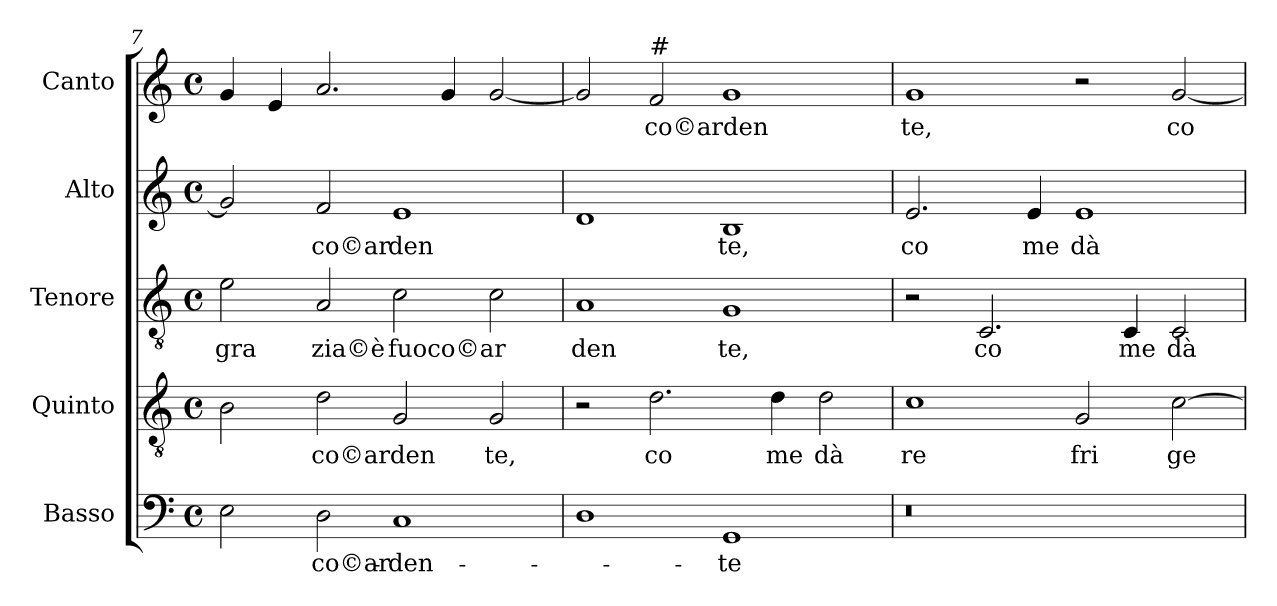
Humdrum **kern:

**kern	**text	**kern	**text	**kern	**text	**kern	**text	**kern	**text
*part5	*part5	*part4	*part4	*part3	*part3	*part2	*part2	*part1	*part1
*staff5	*staff5	*staff4	*staff4	*staff3	*staff3	*staff2	*staff2	*staff1	*staff1
*I"Basso	*	*I"Quinto	*	*I"Tenore	*	*I"Alto	*	*I"Canto	*
*clefF4	*	*clefGv2	*	*clefGv2	*	*clefG2	*	*clefG2	*
*M4/4	*	*M4/4	*	*M4/4	*	*M4/4	*	*M4/4	*
*met(c)	*	*met(c)	*	*met(c)	*	*met(c)	*	*met(c)	*
=7	=7	=7	=7	=7	=7	=7	=7	=7	=7
!	!	!	!	!	!LO:LY:b:cj	!	!	!	!
2E\	.	2B\	.	2e\	gra	2g/]	.	4g/	.
.	.	.	.	.	.	.	.	4e/	.
!	!LO:LY:b:cj	!	!LO:LY:b:cj	!	!LO:LY:b:cj	!	!LO:LY:b:cj	!	!
2D\	-co©ar-	2d\	co©arden	2A/	zia©è	2f/	co©ar	2.a/	.
!	!LO:LY:b	!	!	!	!LO:LY:b	!	!LO:LY:b	!	!
1C	-den-	2G/	.	2c\	fuoco©ar	1e	den	.	.
.	.	.	.	.	.	.	.	4g/	.
!	!	!	!LO:LY:b:cj	!	!	!	!	!	!
.	.	2G/	te,	2c\	.	.	.	[<2g/	.
=8	=8	=8	=8	=8	=8	=8	=8	=8	=8
!	!	!	!	!	!LO:LY:b:cj	!	!	!	!
1D	.	2r	.	1A	den	1d	.	2g/]	.
!	!	!	!	!	!	!	!	!LO:TX:a:t=#	!
!	!	!	!LO:LY:b:cj	!	!	!	!	!	!LO:LY:b:cj
.	.	2.d\	co	.	.	.	.	2f/	co©arden
!	!LO:LY:b:cj	!	!	!	!LO:LY:b:cj	!	!LO:LY:b:cj	!	!
1GG	-te	.	.	1G	te,	1B	te,	1g	.
!	!	!	!LO:LY:b:cj	!	!	!	!	!	!
.	.	4d\	me	.	.	.	.	.	.
!	!	!	!LO:LY:b:cj	!	!	!	!	!	!
.	.	2d\	dà	.	.	.	.	.	.
=9	=9	=9	=9	=9	=9	=9	=9	=9	=9
!	!	!	!LO:LY:b:cj	!	!	!	!LO:LY:b:cj	!	!LO:LY:b:cj
0r	.	1c	re	2r	.	2.e/	co	1g	te,
!	!	!	!	!	!LO:LY:b:cj	!	!	!	!
.	.	.	.	2.C/	co	.	.	.	.
!	!	!	!	!	!	!	!LO:LY:b:cj	!	!
.	.	.	.	.	.	4e/	me	.	.
!	!	!	!LO:LY:b:cj	!	!	!	!LO:LY:b:cj	!	!
.	.	2G/	fri	.	.	1e	dà	2r	.
!	!	!	!	!	!LO:LY:b:cj	!	!	!	!
.	.	.	.	4C/	me	.	.	.	.
!	!	!	!LO:LY:b:cj	!	!LO:LY:b:cj	!	!	!	!LO:LY:b:cj
.	.	[>2c\	ge	2C/	dà	.	.	[<2g/	co
=	=	=	=	=	=	=	=	=	=
*-	*-	*-	*-	*-	*-	*-	*-	*-	*-
